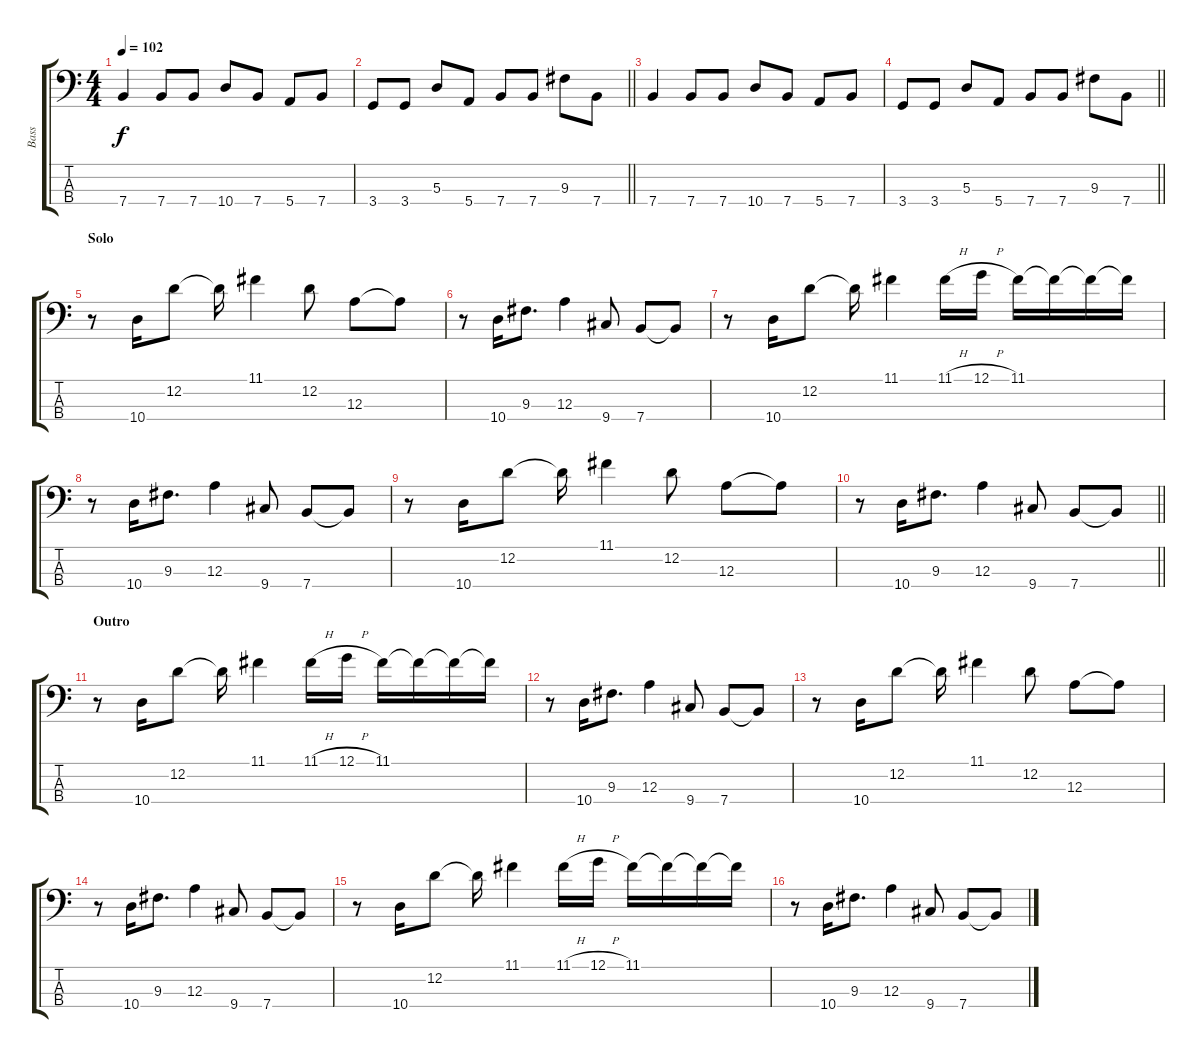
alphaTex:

\track ("Bass" "Bass") {instrument electricbassfinger}
\staff {score tabs}
\tuning (G2 D2 A1 E1) {hide}
\ts (4 4)
\tempo 102
\clef f4
\ks c
7.4.4{dy f} 7.4.8 7.4.8 10.4.8 7.4.8 5.4.8 7.4.8 |
\barLineRight lightlight
3.4.8 3.4.8 5.3.8 5.4.8 7.4.8 7.4.8 9.3.8 7.4.8 |
7.4.4 7.4.8 7.4.8 10.4.8 7.4.8 5.4.8 7.4.8 |
\barLineRight lightlight
3.4.8 3.4.8 5.3.8 5.4.8 7.4.8 7.4.8 9.3.8 7.4.8 |
\section ("" "Solo")
r.8 10.4.16 12.2.8 12.2{t}.16 11.1.4 12.2.8 12.3.8 12.3{t}.8 |
r.8 10.4.16 9.3.8{d} 12.3.4 9.4.8 7.4.8 7.4{t}.8 |
r.8 10.4.16 12.2.8 12.2{t}.16 11.1.4 11.1{h}.16 12.1{h}.16 11.1.16 11.1{t}.16 11.1{t}.16 11.1{t}.16 |
r.8 10.4.16 9.3.8{d} 12.3.4 9.4.8 7.4.8 7.4{t}.8 |
r.8 10.4.16 12.2.8 12.2{t}.16 11.1.4 12.2.8 12.3.8 12.3{t}.8 |
\barLineRight lightlight
r.8 10.4.16 9.3.8{d} 12.3.4 9.4.8 7.4.8 7.4{t}.8 |
\section ("" "Outro")
r.8 10.4.16 12.2.8 12.2{t}.16 11.1.4 11.1{h}.16 12.1{h}.16 11.1.16 11.1{t}.16 11.1{t}.16 11.1{t}.16 |
r.8 10.4.16 9.3.8{d} 12.3.4 9.4.8 7.4.8 7.4{t}.8 |
r.8 10.4.16 12.2.8 12.2{t}.16 11.1.4 12.2.8 12.3.8 12.3{t}.8 |
r.8 10.4.16 9.3.8{d} 12.3.4 9.4.8 7.4.8 7.4{t}.8 |
r.8 10.4.16 12.2.8 12.2{t}.16 11.1.4 11.1{h}.16 12.1{h}.16 11.1.16 11.1{t}.16 11.1{t}.16 11.1{t}.16 |
r.8 10.4.16 9.3.8{d} 12.3.4 9.4.8 7.4.8 7.4{t}.8
